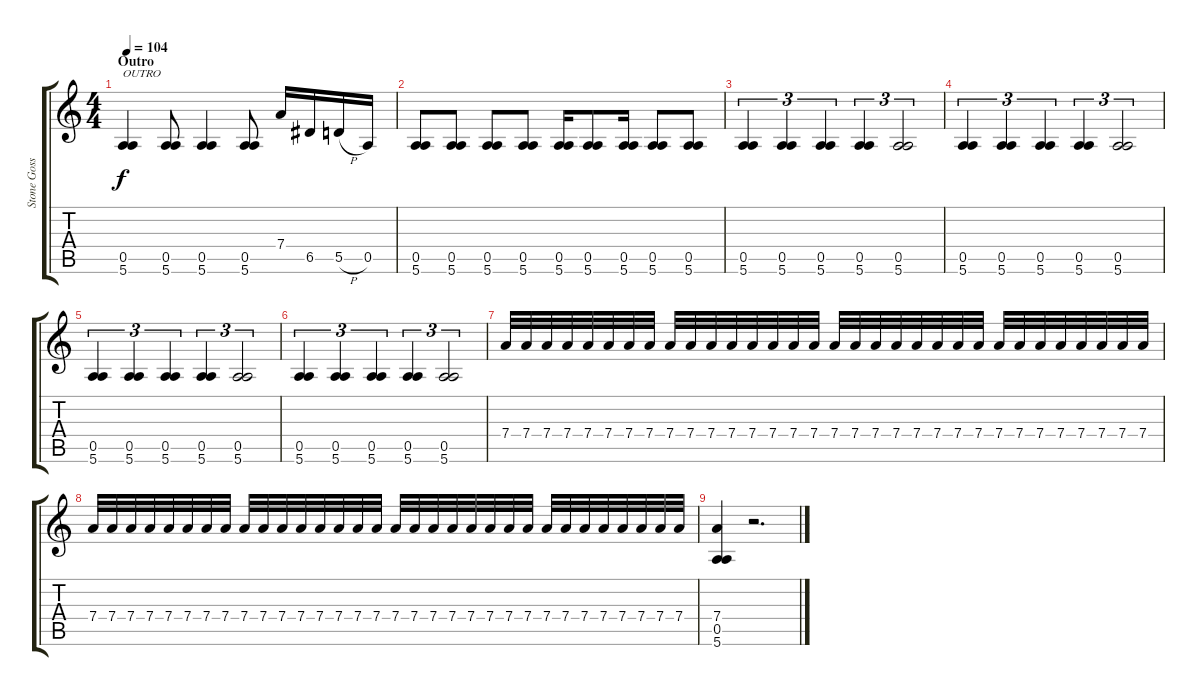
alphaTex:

\track ("Stone Gossard (Guit 1)" "Stone Goss") {instrument distortionguitar}
\staff {score tabs}
\tuning (E4 B3 G3 D3 A2 E2) {hide}
\ts (4 4)
\section ("" "Outro")
\tempo 104
\clef g2
\ks c
(0.5 5.6).4{txt "OUTRO" dy f} (0.5 5.6).8 (0.5 5.6).4 (0.5 5.6).8 7.4.16 6.5.16 5.5{h}.16 0.5.16 |
(0.5 5.6).8 (0.5 5.6).8 (0.5 5.6).8 (0.5 5.6).8 (0.5 5.6).16 (0.5 5.6).8 (0.5 5.6).16 (0.5 5.6).8 (0.5 5.6).8 |
(0.5 5.6).4{tu (3 2)} (0.5 5.6).4{tu (3 2)} (0.5 5.6).4{tu (3 2)} (0.5 5.6).4{tu (3 2)} (0.5 5.6).2{tu (3 2)} |
(0.5 5.6).4{tu (3 2)} (0.5 5.6).4{tu (3 2)} (0.5 5.6).4{tu (3 2)} (0.5 5.6).4{tu (3 2)} (0.5 5.6).2{tu (3 2)} |
(0.5 5.6).4{tu (3 2)} (0.5 5.6).4{tu (3 2)} (0.5 5.6).4{tu (3 2)} (0.5 5.6).4{tu (3 2)} (0.5 5.6).2{tu (3 2)} |
(0.5 5.6).4{tu (3 2)} (0.5 5.6).4{tu (3 2)} (0.5 5.6).4{tu (3 2)} (0.5 5.6).4{tu (3 2)} (0.5 5.6).2{tu (3 2)} |
7.4.32 7.4.32 7.4.32 7.4.32 7.4.32 7.4.32 7.4.32 7.4.32 7.4.32 7.4.32 7.4.32 7.4.32 7.4.32 7.4.32 7.4.32 7.4.32 7.4.32 7.4.32 7.4.32 7.4.32 7.4.32 7.4.32 7.4.32 7.4.32 7.4.32 7.4.32 7.4.32 7.4.32 7.4.32 7.4.32 7.4.32 7.4.32 |
7.4.32 7.4.32 7.4.32 7.4.32 7.4.32 7.4.32 7.4.32 7.4.32 7.4.32 7.4.32 7.4.32 7.4.32 7.4.32 7.4.32 7.4.32 7.4.32 7.4.32 7.4.32 7.4.32 7.4.32 7.4.32 7.4.32 7.4.32 7.4.32 7.4.32 7.4.32 7.4.32 7.4.32 7.4.32 7.4.32 7.4.32 7.4.32 |
(7.4 0.5 5.6).4 r.2{d}
